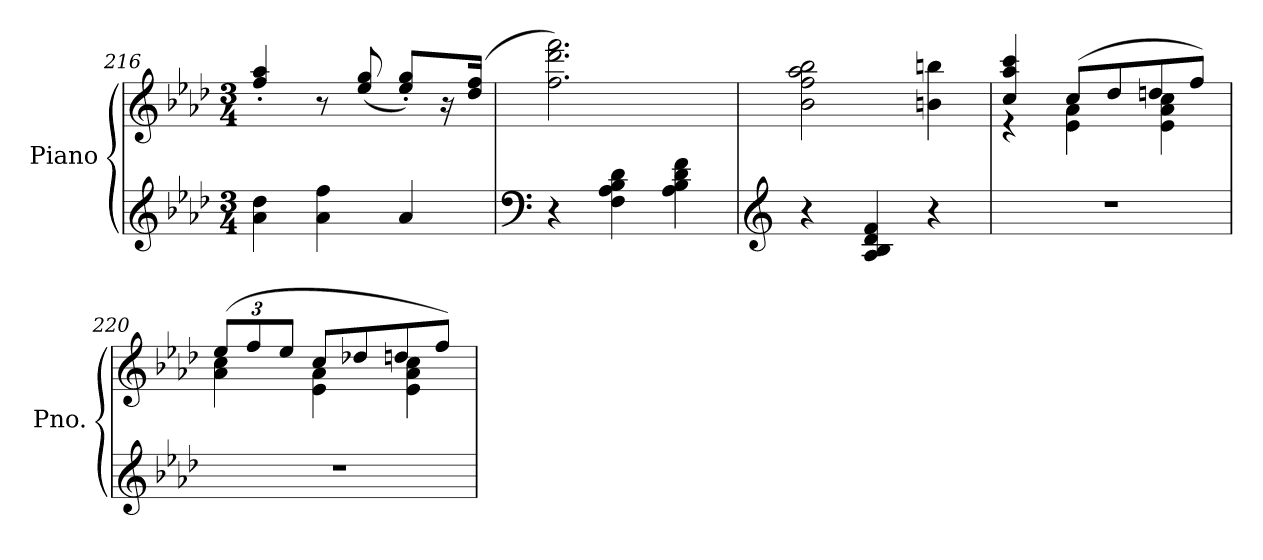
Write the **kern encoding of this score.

**kern	**kern
*part1	*part1
*staff2	*staff1
*I"Piano	*
*I'Pno.	*
*clefG2	*clefG2
*k[b-e-a-d-]	*k[b-e-a-d-]
*M3/4	*M3/4
=216	=216
4a-\ 4dd-\	4ff/' 4aa-/'
4a-\ 4ff\	8r
.	(<8ee-/ 8gg/
4a-/	8ee-/' 8gg/'L)
.	16r
.	(<16dd-/ 16ff/Jk
=217	=217
*clefF4	*
4r	2.ff\ 2.ddd-\ 2.fff\)
4F\ 4A-\ 4B-\ 4d-\	.
4A-\ 4B-\ 4d-\ 4f\	.
!!LO:LB:g=z
=218	=218
*clefG2	*
4r	2b-\ 2ff\ 2aa-\ 2bb-\
4A-/ 4B-/ 4d-/ 4f/	.
4r	4bn\ 4bbn\
=219	=219
*	*^
2.r	4cc/ 4aa-/ 4ccc/	4r
.	(>8cc/L	4e-\ 4a-\
.	8dd-/	.
.	8ddn/	4e-\ 4a-\ 4cc\
.	8ff/J)	.
=220	=220	=220
*	*Xbrackettup	*
2.r	(>12ee-/L	4a-\ 4cc\
.	12ff/	.
.	12ee-/J	.
.	8cc/L	4e-\ 4a-\
.	8dd-X/	.
.	8ddn/	4e-\ 4a-\ 4cc\
.	8ff/J)	.
*	*v	*v
=	=
*-	*-
